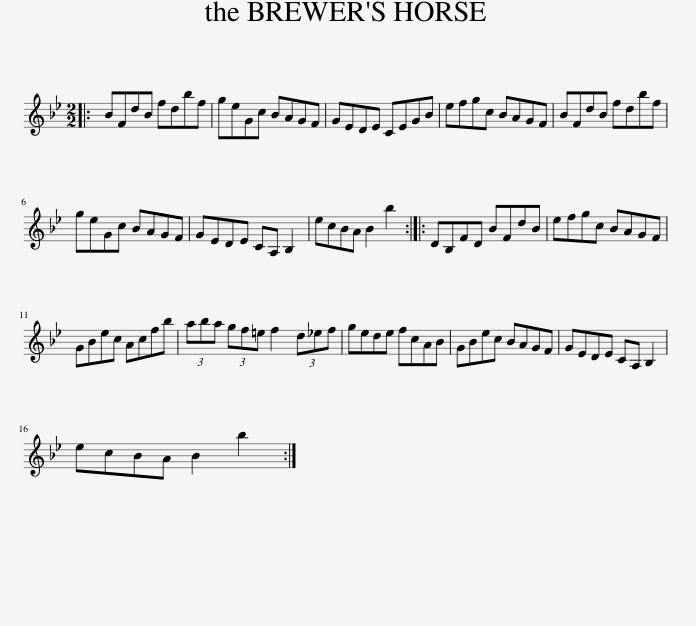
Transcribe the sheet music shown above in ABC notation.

X:1
L:1/8
M:2/2
I:linebreak $
K:Bb
V:1 treble
V:1
|: BFdB fdbf | geGc BAGF | GEDE CEGB | efgc BAGF | BFdB fdbf |$ %5
 geGc BAGF | GEDE CA, B,2 | ecBA B2 b2 :: DB,FD BFdB | efgc BAGF |$ %10
 GBec Acfb | (3aba (3gf=e f2 (3d_ef | gede fcAB | GBec BAGF | GEDE CA, B,2 |$ %15
 ecBA B2 b2 :| %16
